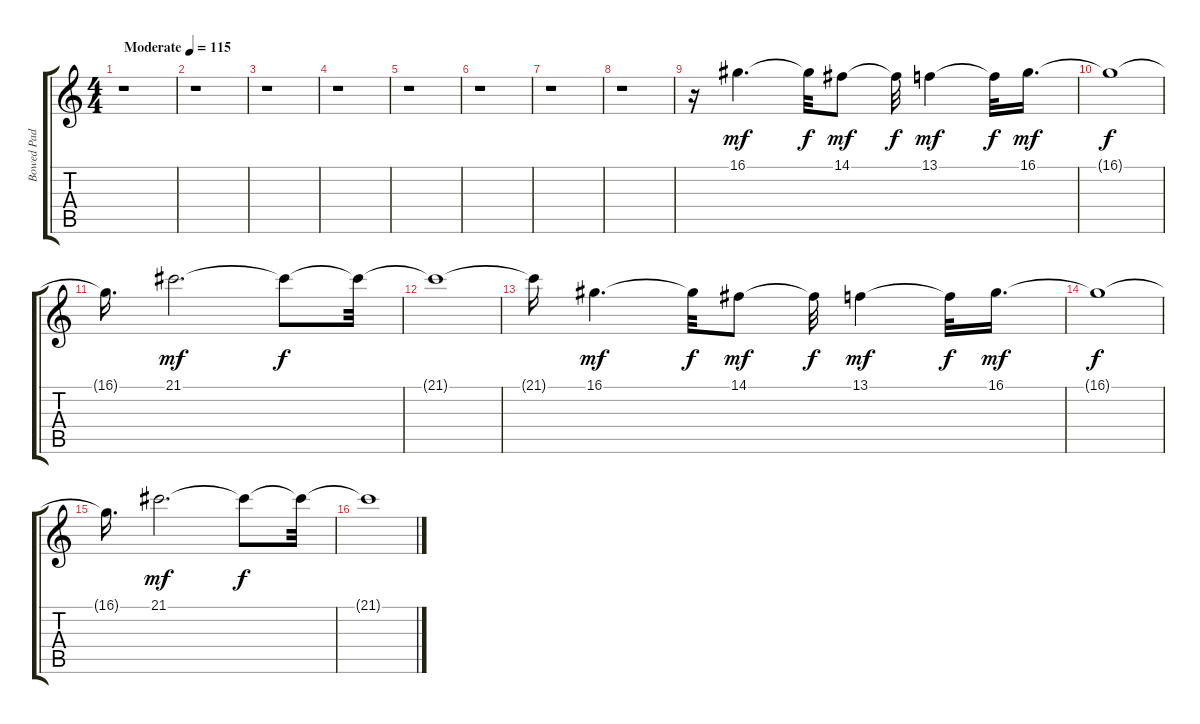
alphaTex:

\track ("Bowed Pad (echo)" "Bowed Pad ") {instrument pad5bowed}
\staff {score tabs}
\tuning (E4 B3 G3 D3 A2 E2) {hide}
\ts (4 4)
\tempo (115 "Moderate")
\clef g2
\ks c
r.1{dy mf instrument pad5bowed} |
r.1 |
r.1 |
r.1 |
r.1 |
r.1 |
r.1 |
r.1 |
r.16 16.1.4{d volume 16} 16.1{t}.32{dy f} 14.1.8{dy mf} 14.1{t}.32{dy f} 13.1.4{dy mf} 13.1{t}.32{dy f} 16.1.16{d dy mf} |
16.1{t}.1{dy f} |
16.1{t}.16{d} 21.1.2{d dy mf} 21.1{t}.8{dy f} 21.1{t}.32 |
21.1{t}.1 |
21.1{t}.16 16.1.4{d dy mf} 16.1{t}.32{dy f} 14.1.8{dy mf} 14.1{t}.32{dy f} 13.1.4{dy mf} 13.1{t}.32{dy f} 16.1.16{d dy mf} |
16.1{t}.1{dy f} |
16.1{t}.16{d} 21.1.2{d dy mf} 21.1{t}.8{dy f} 21.1{t}.32 |
21.1{t}.1
